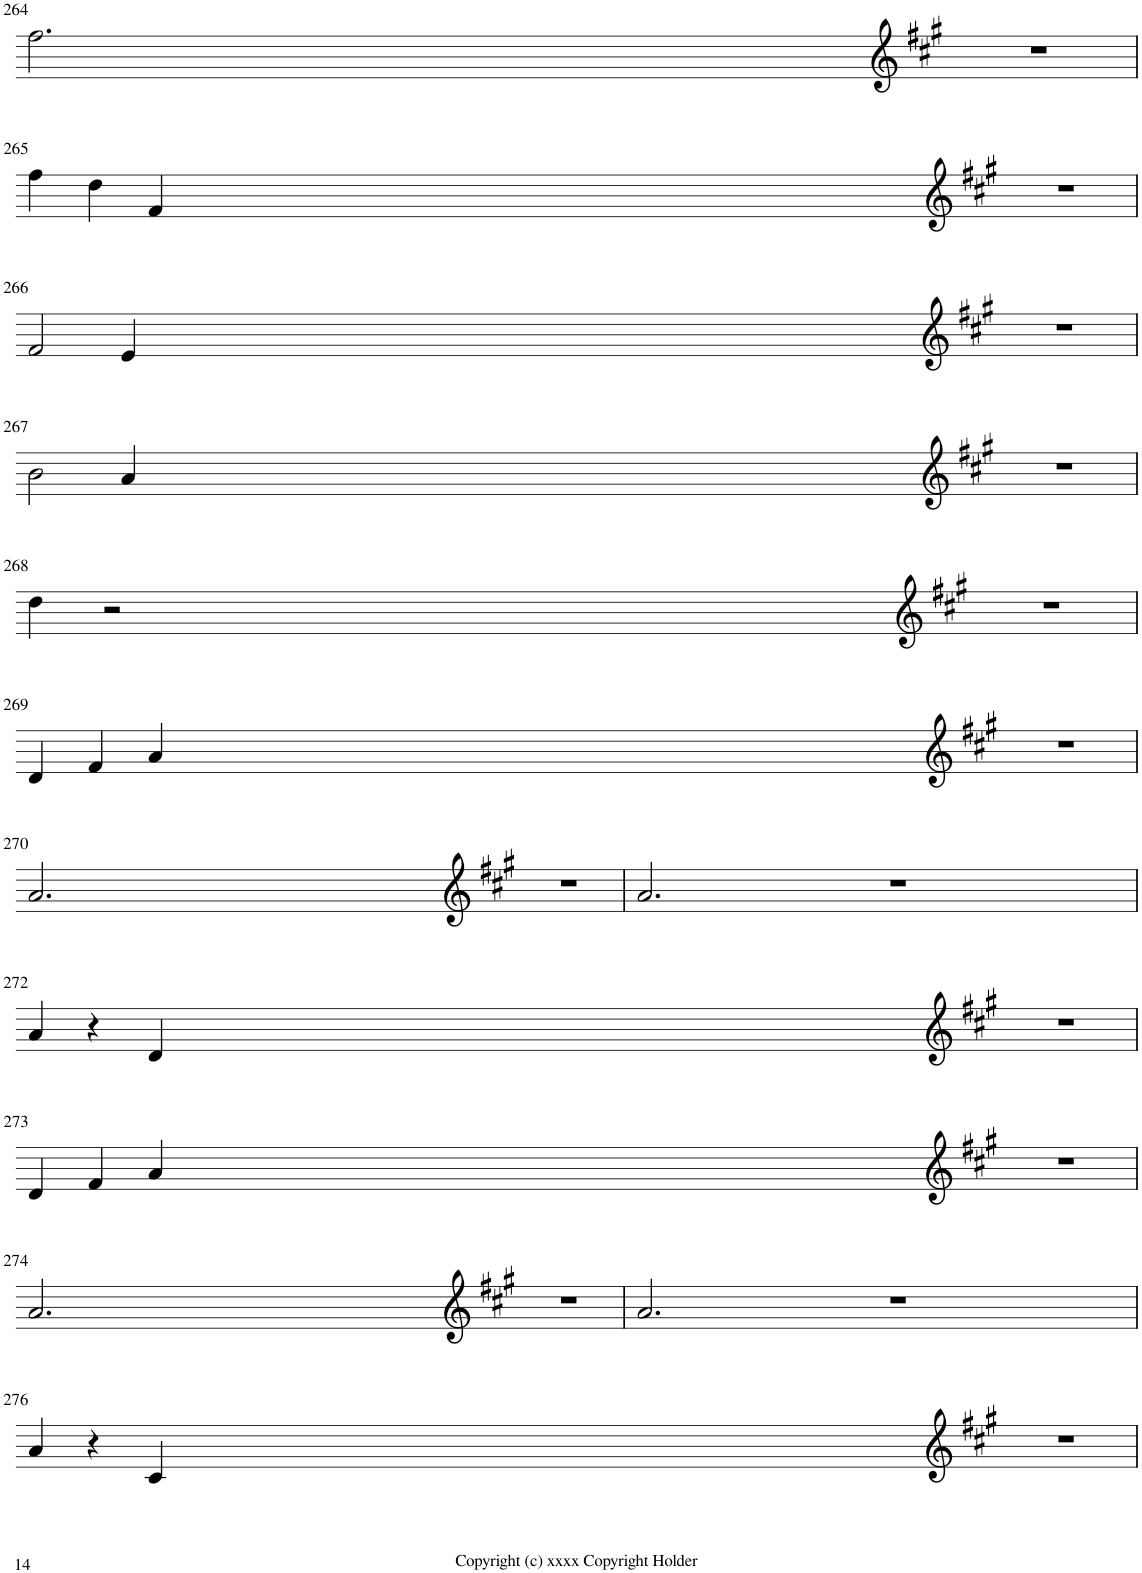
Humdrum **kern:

**kern
*part1
*staff1
*I"Voice
*I'V
!!LO:PB:g=z
*clefG2
*k[f#c#g#]
*M3/4
=264
2.ff#\
0.ryy
2.r
!!LO:LB:g=z
=265
4ff#\
4dd\
4f#/
0.ryy
2.r
!!LO:LB:g=z
=266
2f#/
4e/
0.ryy
2.r
!!LO:LB:g=z
=267
2b\
4a/
0.ryy
2.r
!!LO:LB:g=z
=268
4dd\
2r
0.ryy
2.r
!!LO:LB:g=z
=269
4d/
4f#/
4a/
0.ryy
2.r
!!LO:LB:g=z
=270
2.a/
0.ryy
2.r
=271
2.a/
0.ryy
2.r
!!LO:LB:g=z
=272
4a/
4r
4d/
0.ryy
2.r
!!LO:LB:g=z
=273
4d/
4f#/
4a/
0.ryy
2.r
!!LO:LB:g=z
=274
2.a/
0.ryy
2.r
=275
2.a/
0.ryy
2.r
!!LO:LB:g=z
=276
4a/
4r
4c#/
0.ryy
2.r
=
*-
